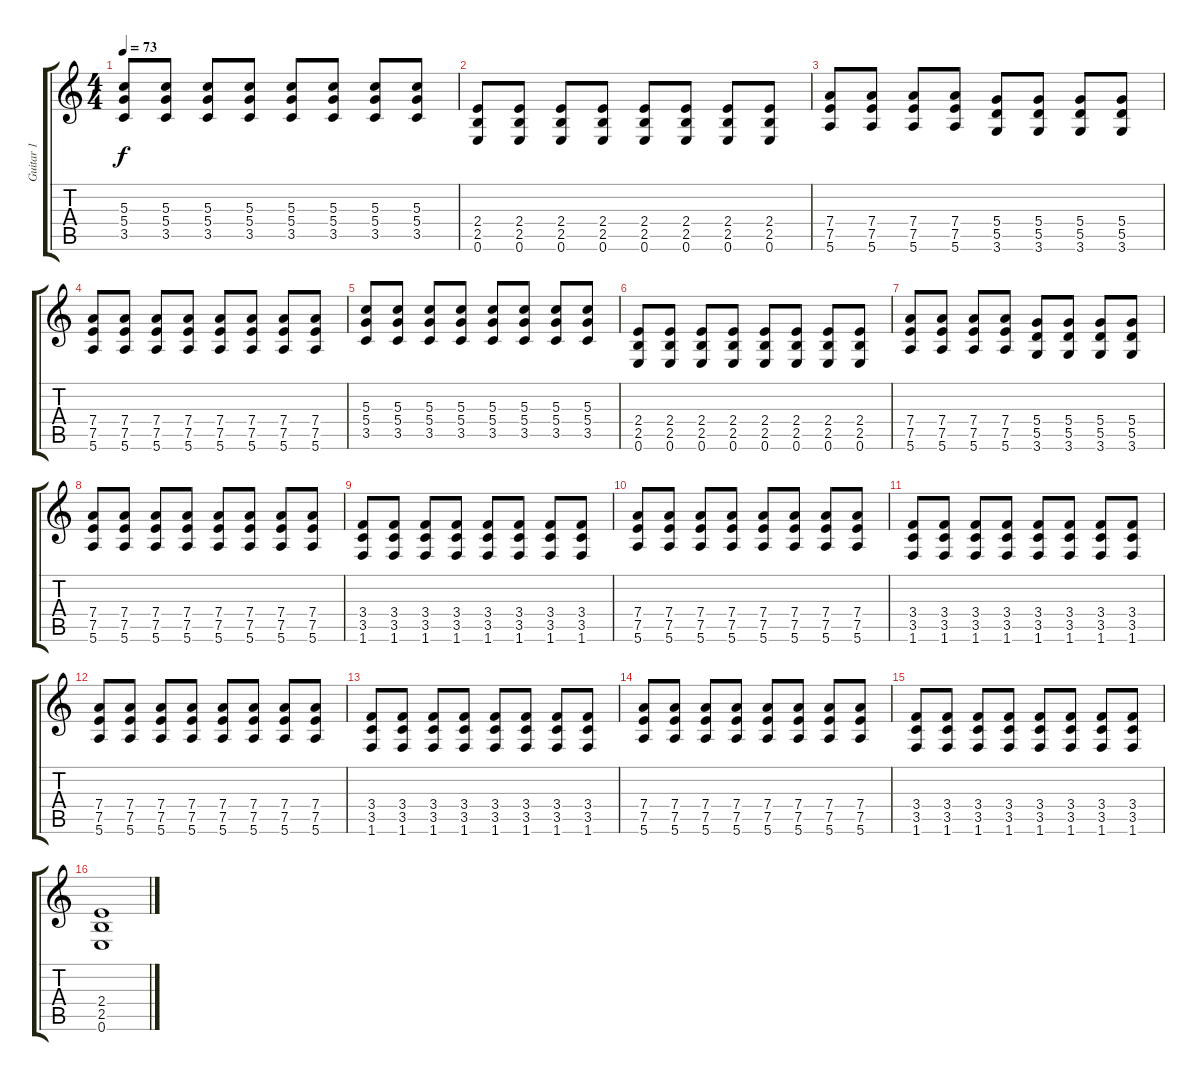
\track ("Guitar 1" "Guitar 1") {instrument overdrivenguitar}
\staff {score tabs}
\tuning (E4 B3 G3 D3 A2 E2) {hide}
\ts (4 4)
\tempo 73
\clef g2
\ks c
(5.3 5.4 3.5).8{dy f} (5.3 5.4 3.5).8 (5.3 5.4 3.5).8 (5.3 5.4 3.5).8 (5.3 5.4 3.5).8 (5.3 5.4 3.5).8 (5.3 5.4 3.5).8 (5.3 5.4 3.5).8 |
(2.4 2.5 0.6).8 (2.4 2.5 0.6).8 (2.4 2.5 0.6).8 (2.4 2.5 0.6).8 (2.4 2.5 0.6).8 (2.4 2.5 0.6).8 (2.4 2.5 0.6).8 (2.4 2.5 0.6).8 |
(7.4 7.5 5.6).8 (7.4 7.5 5.6).8 (7.4 7.5 5.6).8 (7.4 7.5 5.6).8 (5.4 5.5 3.6).8 (5.4 5.5 3.6).8 (5.4 5.5 3.6).8 (5.4 5.5 3.6).8 |
(7.4 7.5 5.6).8 (7.4 7.5 5.6).8 (7.4 7.5 5.6).8 (7.4 7.5 5.6).8 (7.4 7.5 5.6).8 (7.4 7.5 5.6).8 (7.4 7.5 5.6).8 (7.4 7.5 5.6).8 |
(5.3 5.4 3.5).8 (5.3 5.4 3.5).8 (5.3 5.4 3.5).8 (5.3 5.4 3.5).8 (5.3 5.4 3.5).8 (5.3 5.4 3.5).8 (5.3 5.4 3.5).8 (5.3 5.4 3.5).8 |
(2.4 2.5 0.6).8 (2.4 2.5 0.6).8 (2.4 2.5 0.6).8 (2.4 2.5 0.6).8 (2.4 2.5 0.6).8 (2.4 2.5 0.6).8 (2.4 2.5 0.6).8 (2.4 2.5 0.6).8 |
(7.4 7.5 5.6).8 (7.4 7.5 5.6).8 (7.4 7.5 5.6).8 (7.4 7.5 5.6).8 (5.4 5.5 3.6).8 (5.4 5.5 3.6).8 (5.4 5.5 3.6).8 (5.4 5.5 3.6).8 |
(7.4 7.5 5.6).8 (7.4 7.5 5.6).8 (7.4 7.5 5.6).8 (7.4 7.5 5.6).8 (7.4 7.5 5.6).8 (7.4 7.5 5.6).8 (7.4 7.5 5.6).8 (7.4 7.5 5.6).8 |
(3.4 3.5 1.6).8 (3.4 3.5 1.6).8 (3.4 3.5 1.6).8 (3.4 3.5 1.6).8 (3.4 3.5 1.6).8 (3.4 3.5 1.6).8 (3.4 3.5 1.6).8 (3.4 3.5 1.6).8 |
(7.4 7.5 5.6).8 (7.4 7.5 5.6).8 (7.4 7.5 5.6).8 (7.4 7.5 5.6).8 (7.4 7.5 5.6).8 (7.4 7.5 5.6).8 (7.4 7.5 5.6).8 (7.4 7.5 5.6).8 |
(3.4 3.5 1.6).8 (3.4 3.5 1.6).8 (3.4 3.5 1.6).8 (3.4 3.5 1.6).8 (3.4 3.5 1.6).8 (3.4 3.5 1.6).8 (3.4 3.5 1.6).8 (3.4 3.5 1.6).8 |
(7.4 7.5 5.6).8 (7.4 7.5 5.6).8 (7.4 7.5 5.6).8 (7.4 7.5 5.6).8 (7.4 7.5 5.6).8 (7.4 7.5 5.6).8 (7.4 7.5 5.6).8 (7.4 7.5 5.6).8 |
(3.4 3.5 1.6).8 (3.4 3.5 1.6).8 (3.4 3.5 1.6).8 (3.4 3.5 1.6).8 (3.4 3.5 1.6).8 (3.4 3.5 1.6).8 (3.4 3.5 1.6).8 (3.4 3.5 1.6).8 |
(7.4 7.5 5.6).8 (7.4 7.5 5.6).8 (7.4 7.5 5.6).8 (7.4 7.5 5.6).8 (7.4 7.5 5.6).8 (7.4 7.5 5.6).8 (7.4 7.5 5.6).8 (7.4 7.5 5.6).8 |
(3.4 3.5 1.6).8 (3.4 3.5 1.6).8 (3.4 3.5 1.6).8 (3.4 3.5 1.6).8 (3.4 3.5 1.6).8 (3.4 3.5 1.6).8 (3.4 3.5 1.6).8 (3.4 3.5 1.6).8 |
(2.4 2.5 0.6).1
